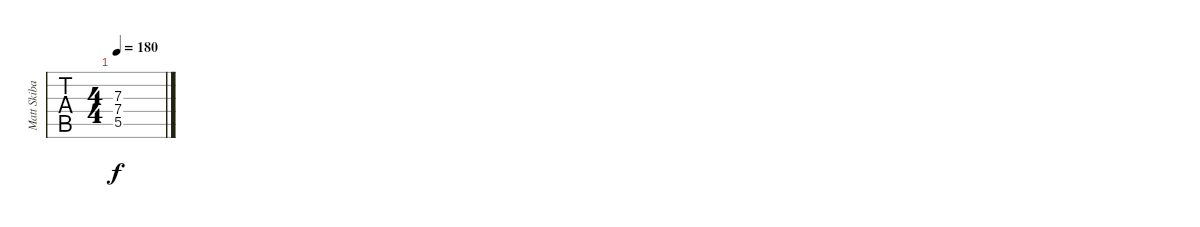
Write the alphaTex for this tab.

\track ("Matt Skiba - Guitar Two" "Matt Skiba") {instrument distortionguitar}
\staff {tabs}
\tuning (E4 B3 G3 D3 A2 E2) {hide}
\ts (4 4)
\tempo 180
\clef g2
\ks a
(7.3{t} 7.4{t} 5.5{t}).1{dy f}
